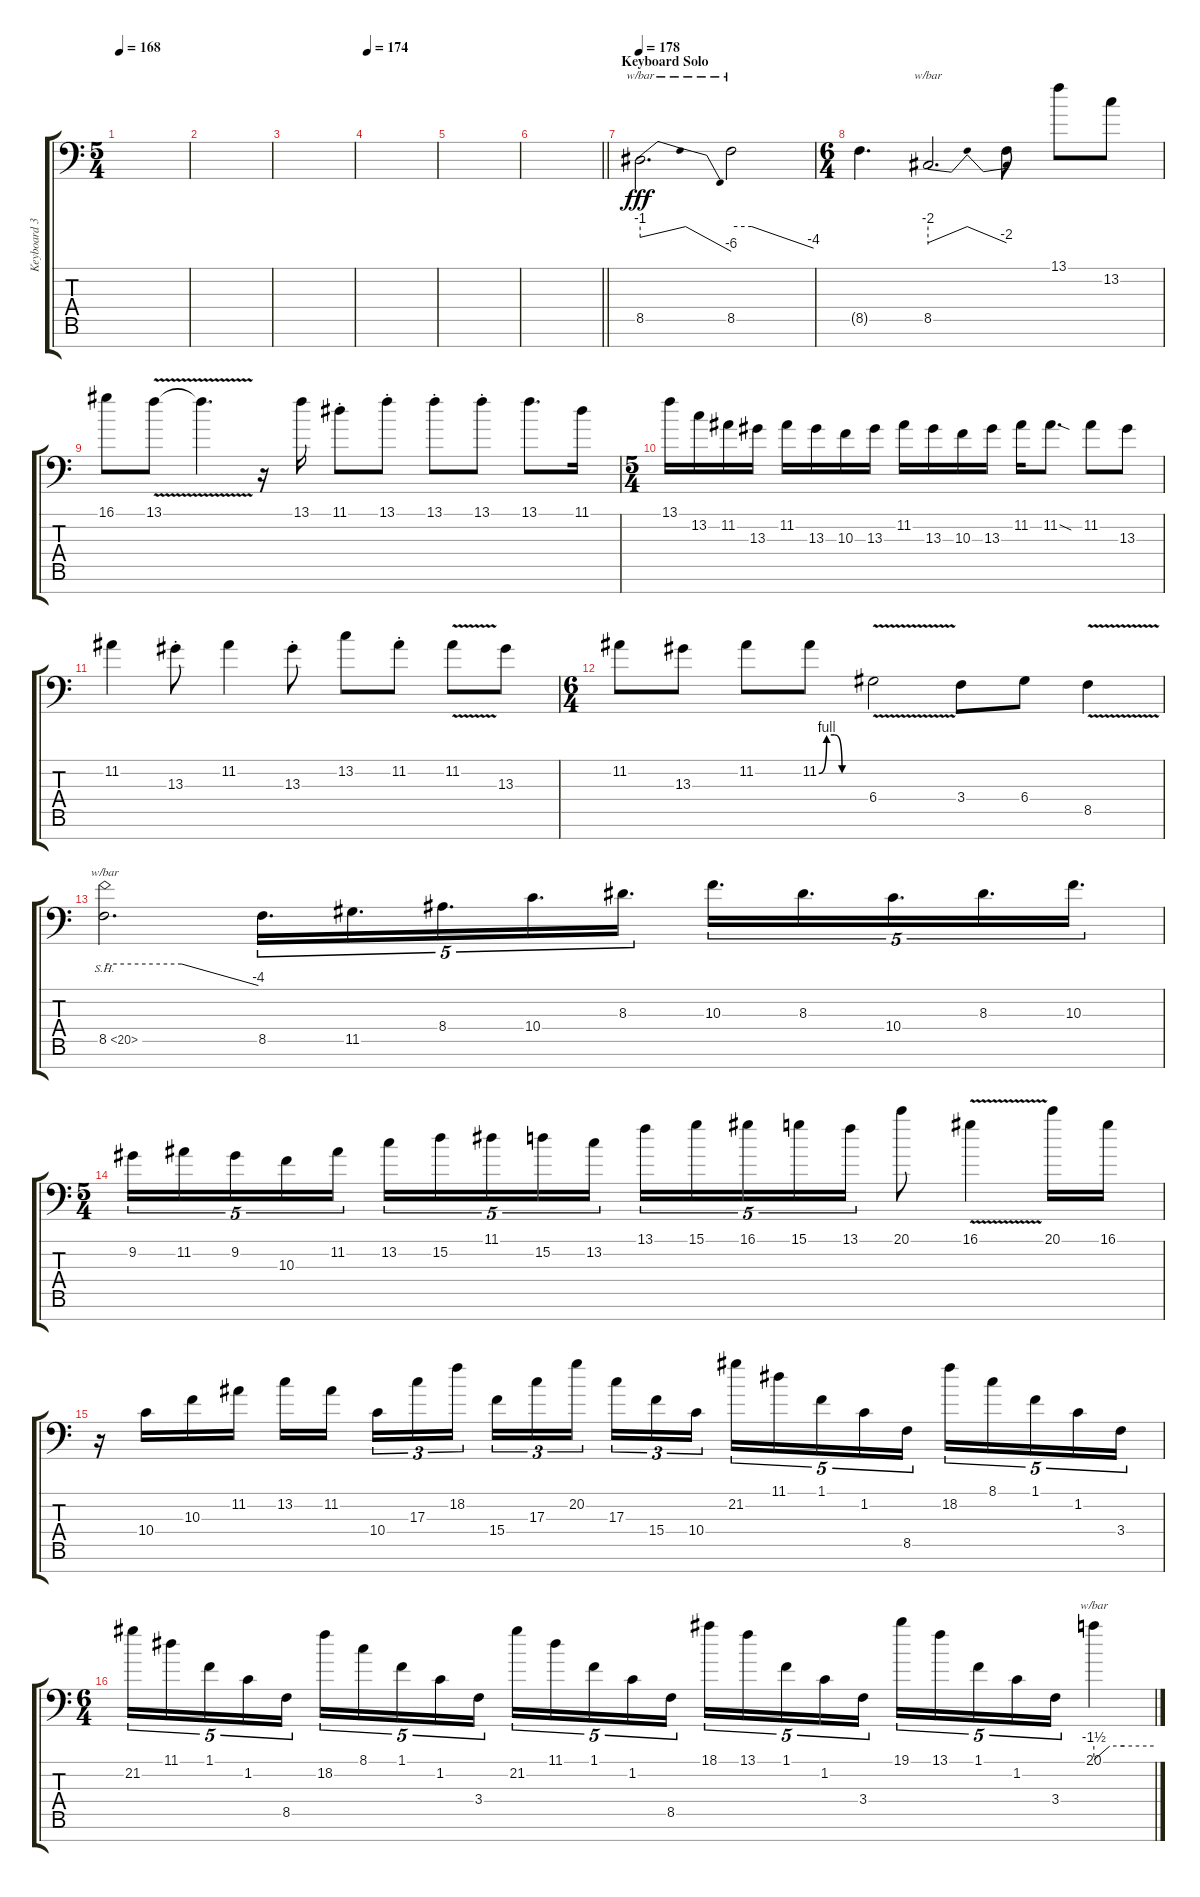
\track ("Keyboard 3 (Lead)" "Keyboard 3") {instrument lead2sawtooth}
\staff {score tabs}
\tuning (E4 B3 G3 D3 A2 E2 A1) {hide}
\ts (5 4)
\tempo 168
\clef f4
\ks c
|
|
|
\tempo 174
|
|
\barLineRight lightlight
|
\section ("" "Keyboard Solo")
\tempo 178
8.5.2{d tbe (dip default 0 -4 15 0 30 0 60 -24) dy fff volume 16 balance 8 instrument lead2sawtooth} 8.5.2{tbe (custom default 0 0 15 0 60 -16)} |
\ts (6 4)
8.5{t}.4{d} 8.5.2{d tbe (dip default 0 -8 15 0 31 0 60 -8)} 8.5{t}.8 13.1.8 13.2.8 |
16.1.8 13.1{v}.8 13.1{t}.4{d} r.16 13.1.16 11.1{st}.8 13.1{st}.8 13.1{st}.8 13.1{st}.8 13.1.8{d} 11.1.16 |
\ts (5 4)
13.1.16 13.2.16 11.2.16 13.3.16 11.2.16 13.3.16 10.3.16 13.3.16 11.2.16 13.3.16 10.3.16 13.3.16 11.2.16 11.2{sod}.8{d} 11.2.8 13.3.8 |
11.2.4 13.3{st}.8 11.2.4 13.3{st}.8 13.2.8 11.2{st}.8 11.2{v}.8 13.3.8 |
\ts (6 4)
11.2.8 13.3.8 11.2.8 11.2{be (custom 0 0 10 4 20 4 30 0 60 0)}.8 6.4{v}.2 3.4.8 6.4.8 8.5{v}.4 |
8.5{sh 12}.2{d tbe (custom default 0 0 30 0 60 -16)} 8.5.16{d tu (5 4)} 11.5.16{d tu (5 4)} 8.4.16{d tu (5 4)} 10.4.16{d tu (5 4)} 8.3.16{d tu (5 4)} 10.3.16{d tu (5 4)} 8.3.16{d tu (5 4)} 10.4.16{d tu (5 4)} 8.3.16{d tu (5 4)} 10.3.16{d tu (5 4)} |
\ts (5 4)
9.2.16{tu (5 4)} 11.2.16{tu (5 4)} 9.2.16{tu (5 4)} 10.3.16{tu (5 4)} 11.2.16{tu (5 4)} 13.2.16{tu (5 4)} 15.2.16{tu (5 4)} 11.1.16{tu (5 4)} 15.2.16{tu (5 4)} 13.2.16{tu (5 4)} 13.1.16{tu (5 4)} 15.1.16{tu (5 4)} 16.1.16{tu (5 4)} 15.1.16{tu (5 4)} 13.1.16{tu (5 4)} 20.1.8 16.1{v}.4 20.1.16 16.1.16 |
r.16 10.4.16 10.3.16 11.2.16 13.2.16 11.2.16{beam splitsecondary} 10.4.16{tu (3 2)} 17.3.16{tu (3 2)} 18.2.16{tu (3 2)} 15.4.16{tu (3 2)} 17.3.16{tu (3 2)} 20.2.16{tu (3 2) beam splitsecondary} 17.3.16{tu (3 2)} 15.4.16{tu (3 2)} 10.4.16{tu (3 2)} 21.2.16{tu (5 4)} 11.1.16{tu (5 4)} 1.1.16{tu (5 4)} 1.2.16{tu (5 4)} 8.5.16{tu (5 4)} 18.2.16{tu (5 4)} 8.1.16{tu (5 4)} 1.1.16{tu (5 4)} 1.2.16{tu (5 4)} 3.4.16{tu (5 4)} |
\ts (6 4)
21.2.16{tu (5 4)} 11.1.16{tu (5 4)} 1.1.16{tu (5 4)} 1.2.16{tu (5 4)} 8.5.16{tu (5 4) beam splitsecondary} 18.2.16{tu (5 4)} 8.1.16{tu (5 4)} 1.1.16{tu (5 4)} 1.2.16{tu (5 4)} 3.4.16{tu (5 4) beam splitsecondary} 21.2.16{tu (5 4)} 11.1.16{tu (5 4)} 1.1.16{tu (5 4)} 1.2.16{tu (5 4)} 8.5.16{tu (5 4)} 18.1.16{tu (5 4)} 13.1.16{tu (5 4)} 1.1.16{tu (5 4)} 1.2.16{tu (5 4)} 3.4.16{tu (5 4) beam splitsecondary} 19.1.16{tu (5 4)} 13.1.16{tu (5 4)} 1.1.16{tu (5 4)} 1.2.16{tu (5 4)} 3.4.16{tu (5 4)} 20.1.4{tbe (custom default 0 -6 16 0 30 0 60 0)}
